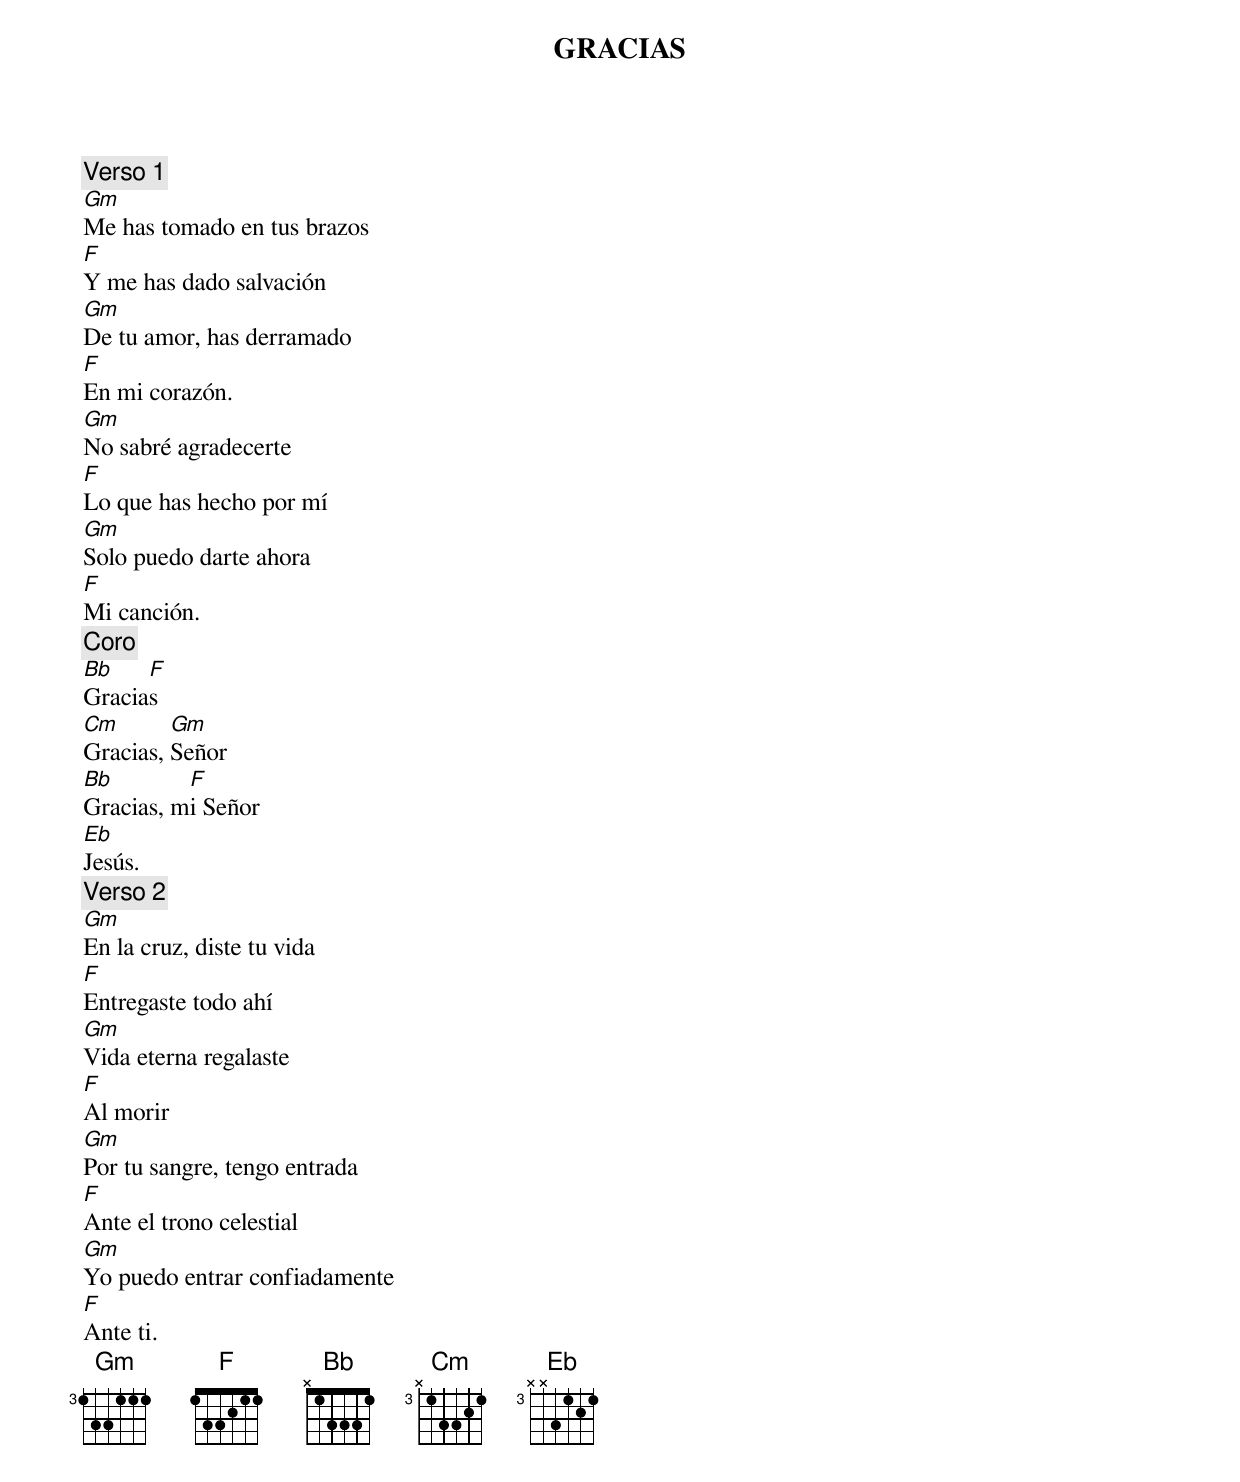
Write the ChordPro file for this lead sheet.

{title: GRACIAS}
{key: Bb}
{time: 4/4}
{comment: Verso 1}
[Gm]Me has tomado en tus brazos
[F]Y me has dado salvación
[Gm]De tu amor, has derramado
[F]En mi corazón.
[Gm]No sabré agradecerte
[F]Lo que has hecho por mí
[Gm]Solo puedo darte ahora
[F]Mi canción.
{comment: Coro}
[Bb]Gracia[F]s
[Cm]Gracias, [Gm]Señor
[Bb]Gracias, m[F]i Señor
[Eb]Jesús.
{comment: Verso 2}
[Gm]En la cruz, diste tu vida
[F]Entregaste todo ahí
[Gm]Vida eterna regalaste
[F]Al morir
[Gm]Por tu sangre, tengo entrada
[F]Ante el trono celestial
[Gm]Yo puedo entrar confiadamente
[F]Ante ti.
